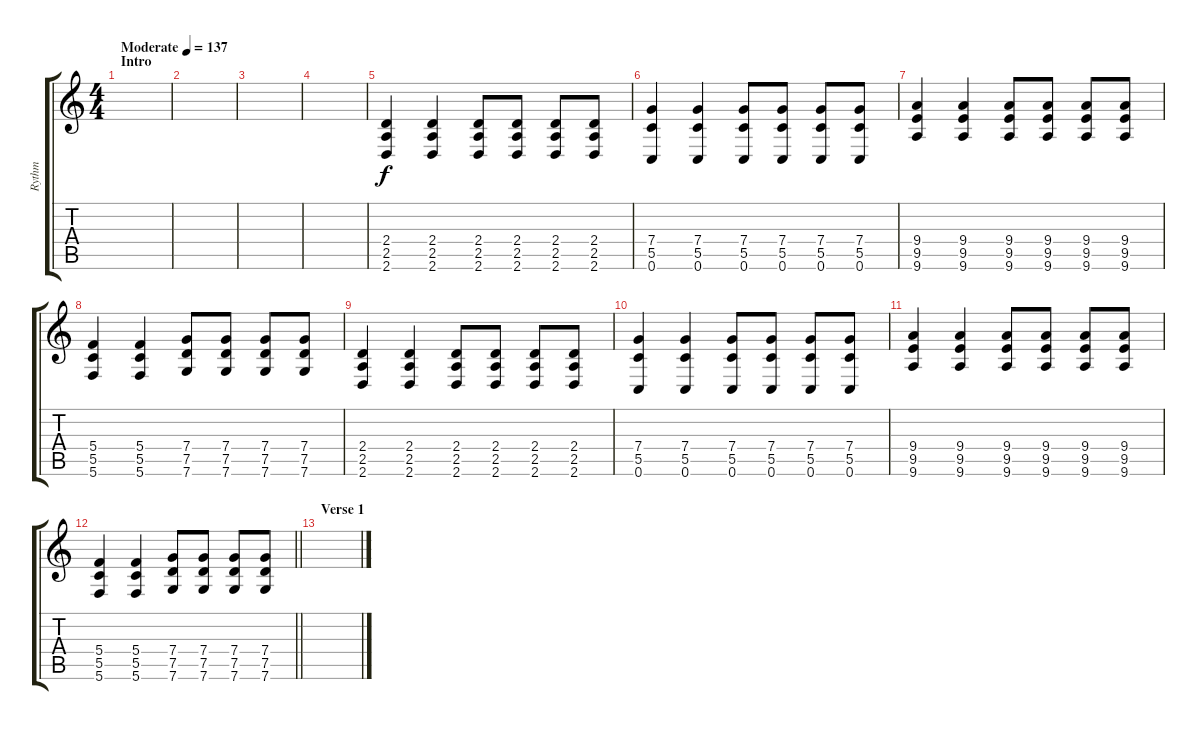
\track ("Rythm" "Rythm") {instrument distortionguitar}
\staff {score tabs}
\tuning (D4 A3 F3 C3 G2 C2) {hide}
\ts (4 4)
\section ("" "Intro")
\tempo (137 "Moderate")
\clef g2
\ks c
|
|
|
|
(2.4 2.5 2.6).4 (2.4 2.5 2.6).4 (2.4 2.5 2.6).8 (2.4 2.5 2.6).8 (2.4 2.5 2.6).8 (2.4 2.5 2.6).8 |
(7.4 5.5 0.6).4 (7.4 5.5 0.6).4 (7.4 5.5 0.6).8 (7.4 5.5 0.6).8 (7.4 5.5 0.6).8 (7.4 5.5 0.6).8 |
(9.4 9.5 9.6).4 (9.4 9.5 9.6).4 (9.4 9.5 9.6).8 (9.4 9.5 9.6).8 (9.4 9.5 9.6).8 (9.4 9.5 9.6).8 |
(5.4 5.5 5.6).4 (5.4 5.5 5.6).4 (7.4 7.5 7.6).8 (7.4 7.5 7.6).8 (7.4 7.5 7.6).8 (7.4 7.5 7.6).8 |
(2.4 2.5 2.6).4 (2.4 2.5 2.6).4 (2.4 2.5 2.6).8 (2.4 2.5 2.6).8 (2.4 2.5 2.6).8 (2.4 2.5 2.6).8 |
(7.4 5.5 0.6).4 (7.4 5.5 0.6).4 (7.4 5.5 0.6).8 (7.4 5.5 0.6).8 (7.4 5.5 0.6).8 (7.4 5.5 0.6).8 |
(9.4 9.5 9.6).4 (9.4 9.5 9.6).4 (9.4 9.5 9.6).8 (9.4 9.5 9.6).8 (9.4 9.5 9.6).8 (9.4 9.5 9.6).8 |
\barLineRight lightlight
(5.4 5.5 5.6).4 (5.4 5.5 5.6).4 (7.4 7.5 7.6).8 (7.4 7.5 7.6).8 (7.4 7.5 7.6).8 (7.4 7.5 7.6).8 |
\section ("" "Verse 1")
